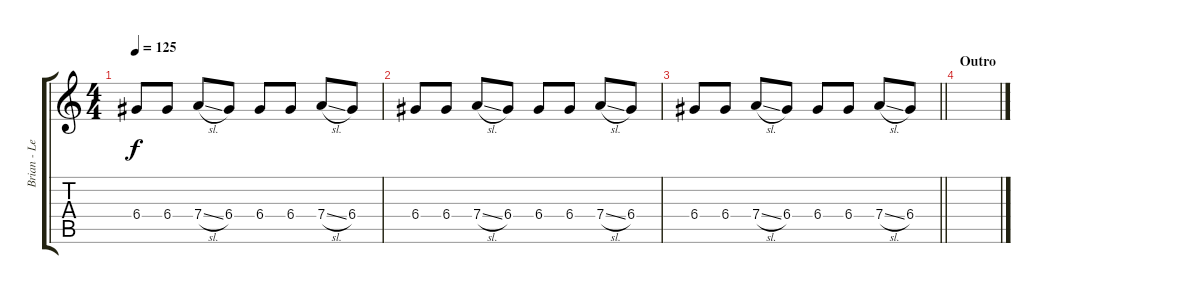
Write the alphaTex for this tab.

\track ("Brian - Lead Guitar II" "Brian - Le") {instrument electricguitarjazz}
\staff {score tabs}
\tuning (E4 B3 G3 D3 A2 E2) {hide}
\ts (4 4)
\tempo 125
\clef g2
\ks c
6.4.8{dy f} 6.4.8 7.4{sl}.8 6.4.8 6.4.8 6.4.8 7.4{sl}.8 6.4.8 |
6.4.8 6.4.8 7.4{sl}.8 6.4.8 6.4.8 6.4.8 7.4{sl}.8 6.4.8 |
\barLineRight lightlight
6.4.8 6.4.8 7.4{sl}.8 6.4.8 6.4.8 6.4.8 7.4{sl}.8 6.4.8 |
\section ("" "Outro")
